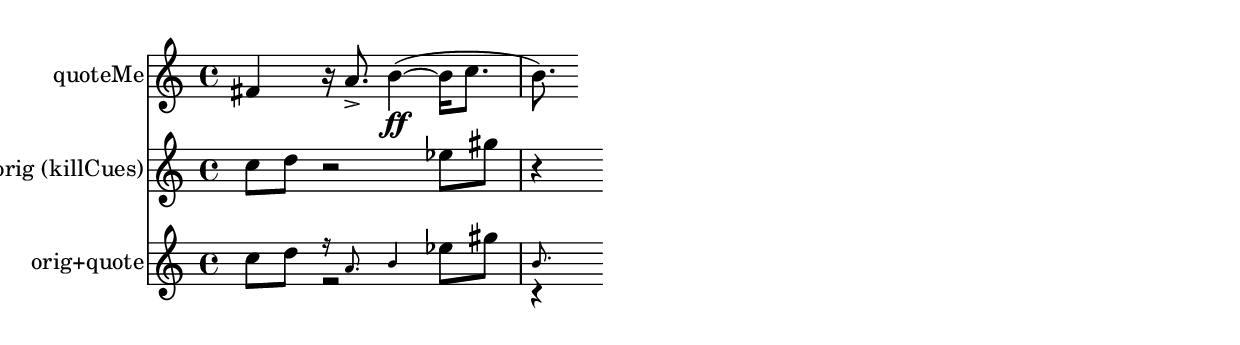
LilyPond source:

\header {


  texidoc = " The @code{cueDuring} form of quotation will set stem
directions on both quoted and main voice, and deliver the quoted voice
in the @code{cue} @code{Voice}. The music function @code{\killCues}
can remove all cue notes.

Spanners run to the end of a cue section, and are not started on the
last note."

}

\version "2.5.0"
\layout {
  raggedright = ##t
}

quoteMe = \relative c' { fis4 r16  a8.-> b4(-\ff~  b16 c8.  b) }

\addquote quoteMe \quoteMe 

original = \relative c'' {
  c8 d
  \cueDuring #"quoteMe"  #1 { r2 }
  es8 gis8
  \cueDuring #"quoteMe"  #1 { r4 }
}

cueStaff =  \relative c'' <<
  \set Staff.quotedEventTypes = #'(note-event articulation-event)
  \original
>>

<<
  \new Staff {
    \set Staff.instrument = "quoteMe"
    \quoteMe
  }
  \new Staff {
    \set Staff.instrument = "orig (killCues)"
    \killCues \original
  }
  \new Staff {
    \set Staff.instrument = "orig+quote"	
    \cueStaff
  }
>>
